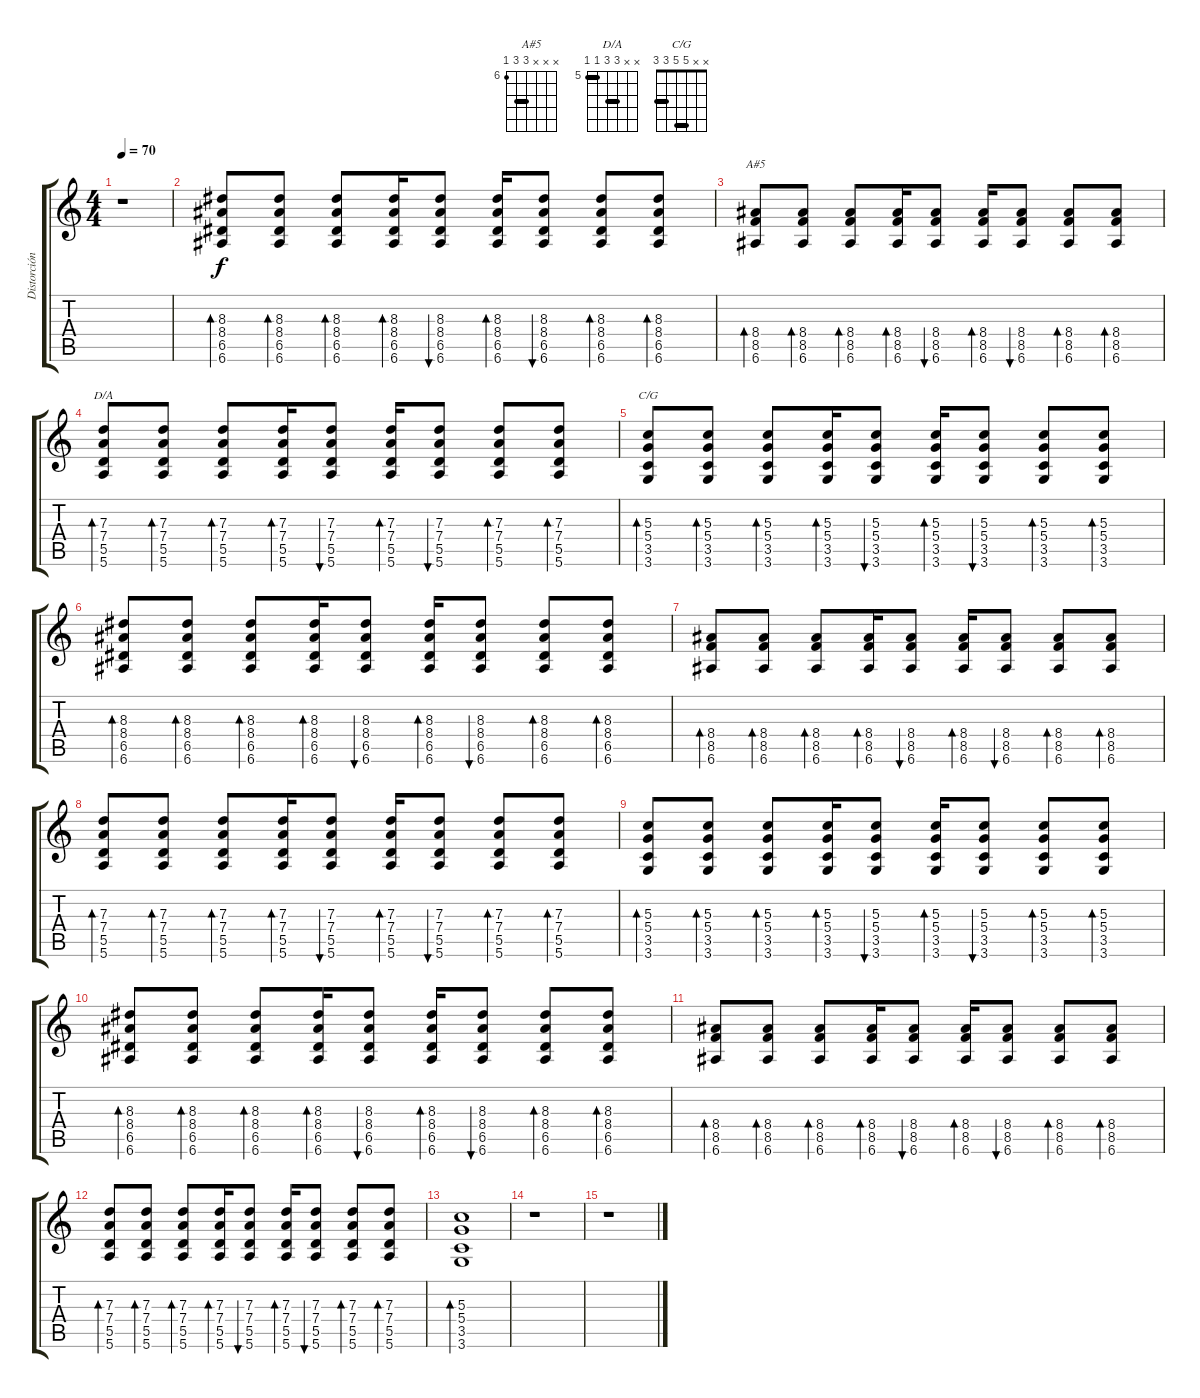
\track ("Distorción (ignorar)" "Distorción") {instrument distortionguitar}
\staff {score tabs}
\tuning (E4 B3 G3 D3 A2 E2) {hide}
\chord ("A#5" x x x 8 8 6) {firstfret 6 barre 8}
\chord ("D/A" x x 7 7 5 5) {firstfret 5 barre (5 7)}
\chord ("C/G" x x 5 5 3 3) {barre (3 5)}
\ts (4 4)
\tempo 70
\clef g2
\ks c
r.1{dy f} |
(8.3 8.4 6.5 6.6).8{bd 30} (8.3 8.4 6.5 6.6).8{bd 30} (8.3 8.4 6.5 6.6).8{bd 30} (8.3 8.4 6.5 6.6).16{bd 30} (8.3 8.4 6.5 6.6).8{bu 30} (8.3 8.4 6.5 6.6).16{bd 30} (8.3 8.4 6.5 6.6).8{bu 30} (8.3 8.4 6.5 6.6).8{bd 30} (8.3 8.4 6.5 6.6).8{bd 30} |
(8.4 8.5 6.6).8{bd 30 ch "A#5"} (8.4 8.5 6.6).8{bd 30} (8.4 8.5 6.6).8{bd 30} (8.4 8.5 6.6).16{bd 30} (8.4 8.5 6.6).8{bu 30} (8.4 8.5 6.6).16{bd 30} (8.4 8.5 6.6).8{bu 30} (8.4 8.5 6.6).8{bd 30} (8.4 8.5 6.6).8{bd 30} |
(7.3 7.4 5.5 5.6).8{bd 30 ch "D/A"} (7.3 7.4 5.5 5.6).8{bd 30} (7.3 7.4 5.5 5.6).8{bd 30} (7.3 7.4 5.5 5.6).16{bd 30} (7.3 7.4 5.5 5.6).8{bu 30} (7.3 7.4 5.5 5.6).16{bd 30} (7.3 7.4 5.5 5.6).8{bu 30} (7.3 7.4 5.5 5.6).8{bd 30} (7.3 7.4 5.5 5.6).8{bd 30} |
(5.3 5.4 3.5 3.6).8{bd 30 ch "C/G"} (5.3 5.4 3.5 3.6).8{bd 30} (5.3 5.4 3.5 3.6).8{bd 30} (5.3 5.4 3.5 3.6).16{bd 30} (5.3 5.4 3.5 3.6).8{bu 30} (5.3 5.4 3.5 3.6).16{bd 30} (5.3 5.4 3.5 3.6).8{bu 30} (5.3 5.4 3.5 3.6).8{bd 30} (5.3 5.4 3.5 3.6).8{bd 30} |
(8.3 8.4 6.5 6.6).8{bd 30} (8.3 8.4 6.5 6.6).8{bd 30} (8.3 8.4 6.5 6.6).8{bd 30} (8.3 8.4 6.5 6.6).16{bd 30} (8.3 8.4 6.5 6.6).8{bu 30} (8.3 8.4 6.5 6.6).16{bd 30} (8.3 8.4 6.5 6.6).8{bu 30} (8.3 8.4 6.5 6.6).8{bd 30} (8.3 8.4 6.5 6.6).8{bd 30} |
(8.4 8.5 6.6).8{bd 30} (8.4 8.5 6.6).8{bd 30} (8.4 8.5 6.6).8{bd 30} (8.4 8.5 6.6).16{bd 30} (8.4 8.5 6.6).8{bu 30} (8.4 8.5 6.6).16{bd 30} (8.4 8.5 6.6).8{bu 30} (8.4 8.5 6.6).8{bd 30} (8.4 8.5 6.6).8{bd 30} |
(7.3 7.4 5.5 5.6).8{bd 30} (7.3 7.4 5.5 5.6).8{bd 30} (7.3 7.4 5.5 5.6).8{bd 30} (7.3 7.4 5.5 5.6).16{bd 30} (7.3 7.4 5.5 5.6).8{bu 30} (7.3 7.4 5.5 5.6).16{bd 30} (7.3 7.4 5.5 5.6).8{bu 30} (7.3 7.4 5.5 5.6).8{bd 30} (7.3 7.4 5.5 5.6).8{bd 30} |
(5.3 5.4 3.5 3.6).8{bd 30} (5.3 5.4 3.5 3.6).8{bd 30} (5.3 5.4 3.5 3.6).8{bd 30} (5.3 5.4 3.5 3.6).16{bd 30} (5.3 5.4 3.5 3.6).8{bu 30} (5.3 5.4 3.5 3.6).16{bd 30} (5.3 5.4 3.5 3.6).8{bu 30} (5.3 5.4 3.5 3.6).8{bd 30} (5.3 5.4 3.5 3.6).8{bd 30} |
(8.3 8.4 6.5 6.6).8{bd 30} (8.3 8.4 6.5 6.6).8{bd 30} (8.3 8.4 6.5 6.6).8{bd 30} (8.3 8.4 6.5 6.6).16{bd 30} (8.3 8.4 6.5 6.6).8{bu 30} (8.3 8.4 6.5 6.6).16{bd 30} (8.3 8.4 6.5 6.6).8{bu 30} (8.3 8.4 6.5 6.6).8{bd 30} (8.3 8.4 6.5 6.6).8{bd 30} |
(8.4 8.5 6.6).8{bd 30} (8.4 8.5 6.6).8{bd 30} (8.4 8.5 6.6).8{bd 30} (8.4 8.5 6.6).16{bd 30} (8.4 8.5 6.6).8{bu 30} (8.4 8.5 6.6).16{bd 30} (8.4 8.5 6.6).8{bu 30} (8.4 8.5 6.6).8{bd 30} (8.4 8.5 6.6).8{bd 30} |
(7.3 7.4 5.5 5.6).8{bd 30} (7.3 7.4 5.5 5.6).8{bd 30} (7.3 7.4 5.5 5.6).8{bd 30} (7.3 7.4 5.5 5.6).16{bd 30} (7.3 7.4 5.5 5.6).8{bu 30} (7.3 7.4 5.5 5.6).16{bd 30} (7.3 7.4 5.5 5.6).8{bu 30} (7.3 7.4 5.5 5.6).8{bd 30} (7.3 7.4 5.5 5.6).8{bd 30} |
(5.3 5.4 3.5 3.6).1{bd 30} |
r.1 |
r.1
